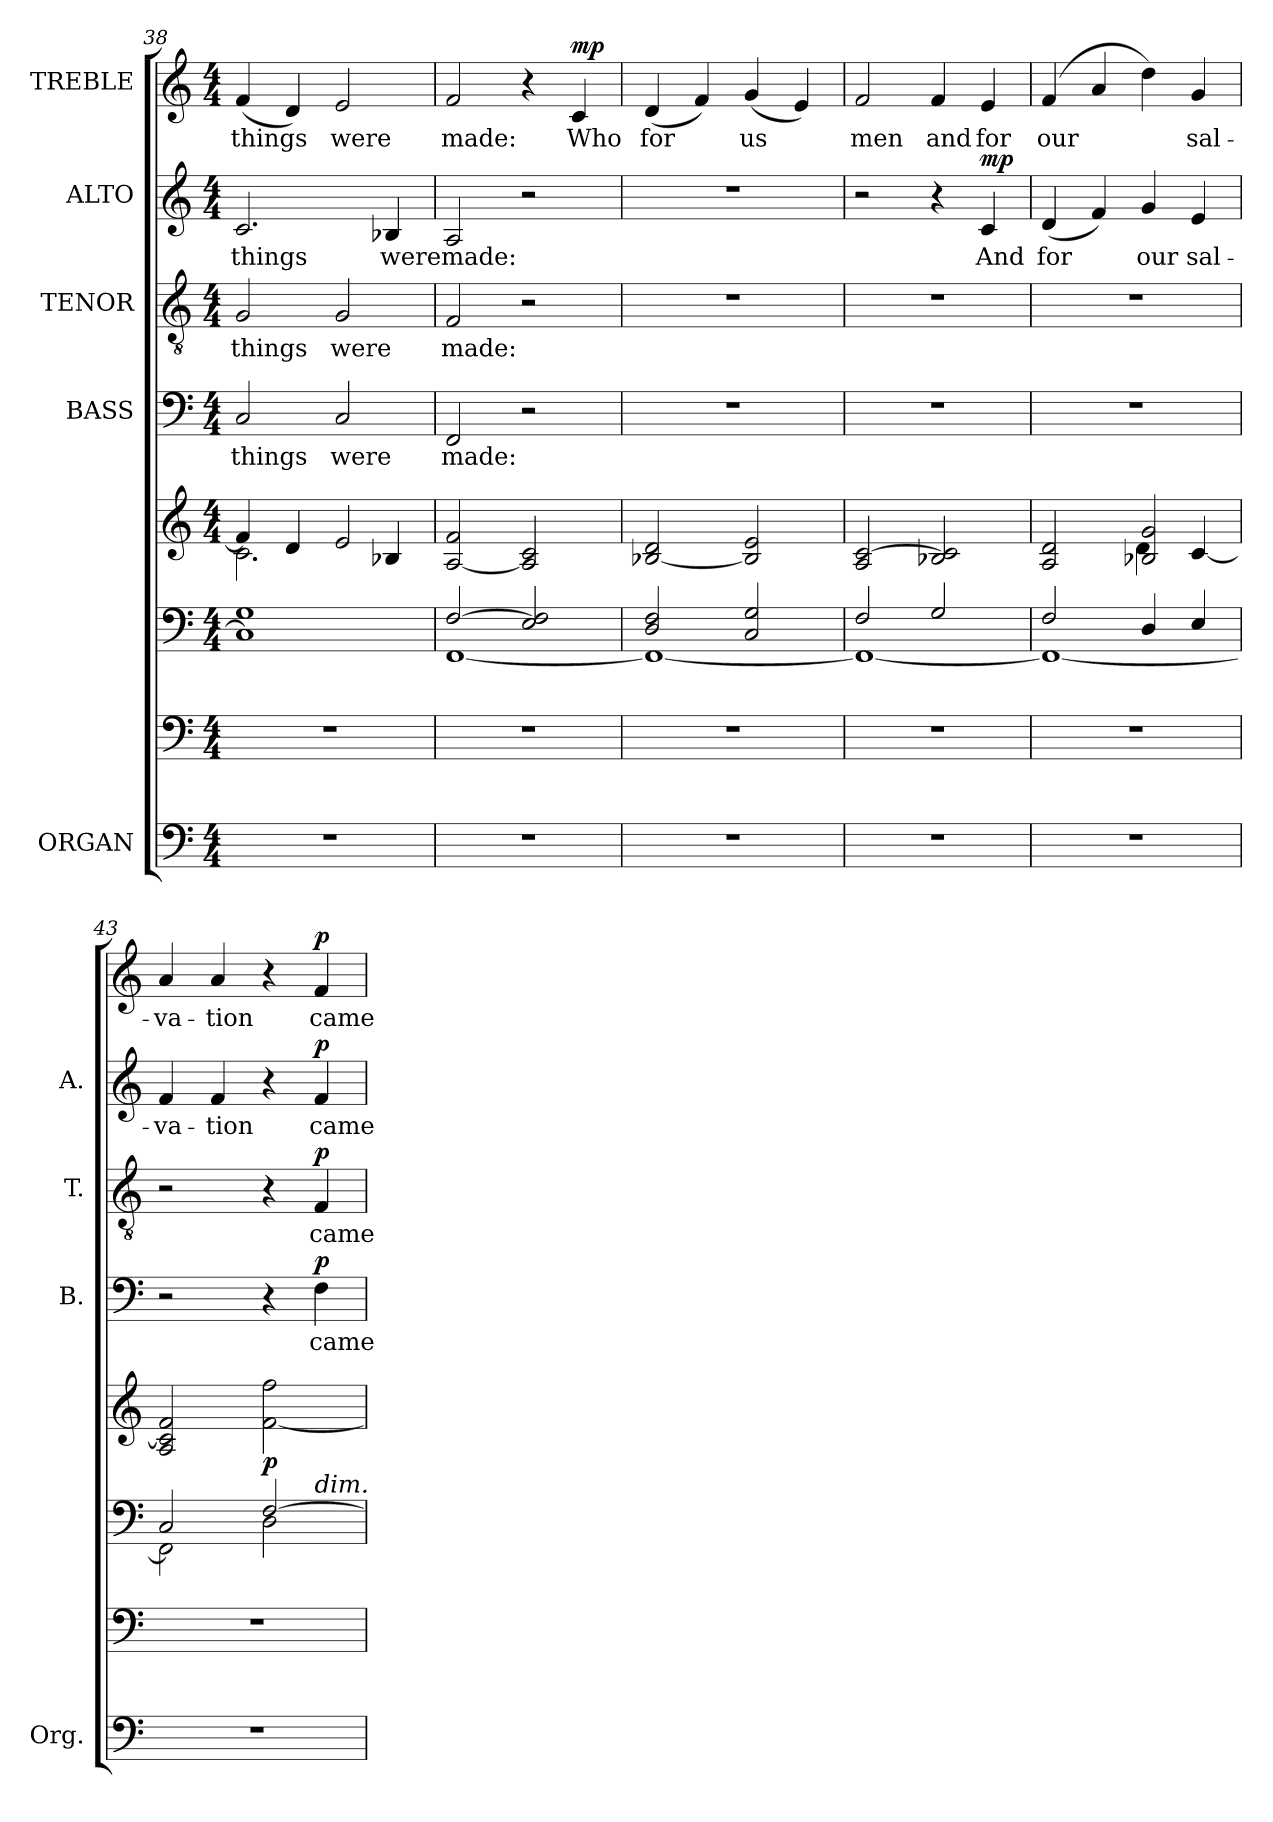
**kern	**kern	**kern	**kern	**dynam	**kern	**text	**dynam	**kern	**text	**dynam	**kern	**text	**dynam	**kern	**text	**dynam
*part5	*part5	*part5	*part5	*part5	*part4	*part4	*part4	*part3	*part3	*part3	*part2	*part2	*part2	*part1	*part1	*part1
*staff8	*staff7	*staff6	*staff5	*staff5/6/7/8	*staff4	*staff4	*staff4	*staff3	*staff3	*staff3	*staff2	*staff2	*staff2	*staff1	*staff1	*staff1
*I"ORGAN	*	*	*	*	*I"BASS	*	*	*I"TENOR	*	*	*I"ALTO	*	*	*I"TREBLE	*	*
*I'Org.	*	*	*	*	*I'B.	*	*	*I'T.	*	*	*I'A.	*	*	*	*	*
*clefF4	*clefF4	*clefF4	*clefG2	*	*clefF4	*	*	*clefGv2	*	*	*clefG2	*	*	*clefG2	*	*
*	*	*	*	*	*	*	*	*ITrd7c12	*	*	*	*	*	*	*	*
*k[]	*k[]	*k[]	*k[]	*	*k[]	*	*	*k[]	*	*	*k[]	*	*	*k[]	*	*
*C:	*C:	*C:	*C:	*	*C:	*	*	*C:	*	*	*C:	*	*	*C:	*	*
*M4/4	*M4/4	*M4/4	*M4/4	*	*M4/4	*	*	*M4/4	*	*	*M4/4	*	*	*M4/4	*	*
=38	=38	=38	=38	=38	=38	=38	=38	=38	=38	=38	=38	=38	=38	=38	=38	=38
*	*	*^	*^	*	*	*	*	*	*	*	*	*	*	*	*	*
!	!	!	!	!	!	!	!	!LO:LY:b:color=#000000	!	!	!	!	!	!	!	!	!	!
!	!	!	!	!	!	!	!	!	!	!	!LO:LY:b:color=#000000	!	!	!	!	!	!	!
!	!	!	!	!	!	!	!	!	!	!	!	!	!	!LO:LY:b:color=#000000	!	!	!	!
!	!	!	!	!	!	!	!	!	!	!	!	!	!	!	!	!	!LO:LY:b:color=#000000	!
1r	1r	1Gi	1Ci]	4fi/]	2.ci\	.	2Ci/	things	.	2GGi/	things	.	2.ci/	things	.	(4fi/	things	.
.	.	.	.	4di/	.	.	.	.	.	.	.	.	.	.	.	4di/)	.	.
!	!	!	!	!	!	!	!	!LO:LY:b:color=#000000	!	!	!	!	!	!	!	!	!	!
!	!	!	!	!	!	!	!	!	!	!	!LO:LY:b:color=#000000	!	!	!	!	!	!	!
!	!	!	!	!	!	!	!	!	!	!	!	!	!	!	!	!	!LO:LY:b:color=#000000	!
.	.	.	.	2ei/	.	.	2Ci/	were	.	2GGi/	were	.	.	.	.	2ei/	were	.
!	!	!	!	!	!	!	!	!	!	!	!	!	!	!LO:LY:b:color=#000000	!	!	!	!
.	.	.	.	.	4B-i/	.	.	.	.	.	.	.	4B-i/	were	.	.	.	.
*	*	*	*	*v	*v	*	*	*	*	*	*	*	*	*	*	*	*	*
=39	=39	=39	=39	=39	=39	=39	=39	=39	=39	=39	=39	=39	=39	=39	=39	=39	=39
*	*	*	*	*^	*	*	*	*	*	*	*	*	*	*	*	*	*
!	!	!	!	!	!	!	!	!LO:LY:b:color=#000000	!	!	!	!	!	!	!	!	!	!
*	*	*	*	*v	*v	*	*	*	*	*	*	*	*	*	*	*	*	*
*	*	*	*	*^	*	*	*	*	*	*	*	*	*	*	*	*	*
!	!	!	!	!	!	!	!	!	!	!	!LO:LY:b:color=#000000	!	!	!	!	!	!	!
*	*	*	*	*v	*v	*	*	*	*	*	*	*	*	*	*	*	*	*
*	*	*	*	*^	*	*	*	*	*	*	*	*	*	*	*	*	*
!	!	!	!	!	!	!	!	!	!	!	!	!	!	!LO:LY:b:color=#000000	!	!	!	!
*	*	*	*	*v	*v	*	*	*	*	*	*	*	*	*	*	*	*	*
*	*	*	*	*^	*	*	*	*	*	*	*	*	*	*	*	*	*
!	!	!	!	!	!	!	!	!	!	!	!	!	!	!	!	!	!LO:LY:b:color=#000000	!
*	*	*	*	*v	*v	*	*	*	*	*	*	*	*	*	*	*	*	*
1r	1r	[2Fi/	[1FFi	[2Ai/ 2fi	.	2FFi/	made:	.	2FFi/	made:	.	2Ai/	made:	.	2fi/	made:	.
.	.	2Ei/ 2Fi]	.	2Ai/] 2ci	.	2r	.	.	2r	.	.	2r	.	.	4r	.	.
!	!	!	!	!	!	!	!	!	!	!	!	!	!	!	!	!LO:LY:b:color=#000000	!
.	.	.	.	.	.	.	.	.	.	.	.	.	.	.	4ci/	Who	mp
=40	=40	=40	=40	=40	=40	=40	=40	=40	=40	=40	=40	=40	=40	=40	=40	=40	=40
!	!	!	!	!	!	!	!	!	!	!	!	!	!	!	!	!LO:LY:b:color=#000000	!
1r	1r	2Di/ 2Fi	1FFi_	[2B-i/ 2di	.	1r	.	.	1r	.	.	1r	.	.	(4di/	for	.
.	.	.	.	.	.	.	.	.	.	.	.	.	.	.	4fi/)	.	.
!	!	!	!	!	!	!	!	!	!	!	!	!	!	!	!	!LO:LY:b:color=#000000	!
.	.	2Ci/ 2Gi	.	2B-i/] 2ei	.	.	.	.	.	.	.	.	.	.	(4gi/	us	.
.	.	.	.	.	.	.	.	.	.	.	.	.	.	.	4ei/)	.	.
=41	=41	=41	=41	=41	=41	=41	=41	=41	=41	=41	=41	=41	=41	=41	=41	=41	=41
!	!	!	!	!	!	!	!	!	!	!	!	!	!	!	!	!LO:LY:b:color=#000000	!
1r	1r	2Fi/	1FFi_	2Ai/ [2ci	.	1r	.	.	1r	.	.	2r	.	.	2fi/	men	.
!	!	!	!	!	!	!	!	!	!	!	!	!	!	!	!	!LO:LY:b:color=#000000	!
.	.	2Gi/	.	2B-i/ 2ci]	.	.	.	.	.	.	.	4r	.	.	4fi/	and	.
!	!	!	!	!	!	!	!	!	!	!	!	!	!LO:LY:b:color=#000000	!	!	!	!
!	!	!	!	!	!	!	!	!	!	!	!	!	!	!	!	!LO:LY:b:color=#000000	!
.	.	.	.	.	.	.	.	.	.	.	.	4ci/	And	mp	4ei/	for	.
=42	=42	=42	=42	=42	=42	=42	=42	=42	=42	=42	=42	=42	=42	=42	=42	=42	=42
*	*	*	*	*^	*	*	*	*	*	*	*	*	*	*	*	*	*
!	!	!	!	!	!	!	!	!	!	!	!	!	!	!LO:LY:b:color=#000000	!	!	!	!
!	!	!	!	!	!	!	!	!	!	!	!	!	!	!	!	!	!LO:LY:b:color=#000000	!
1r	1r	2Fi/	1FFi_	2Ai/ 2di	2ryy	.	1r	.	.	1r	.	.	(4di/	for	.	(4fi/	our	.
.	.	.	.	.	.	.	.	.	.	.	.	.	4fi/)	.	.	4ai/	.	.
!	!	!	!	!	!	!	!	!	!	!	!	!	!	!LO:LY:b:color=#000000	!	!	!	!
.	.	4Di/	.	2B-i/ 2gi	4di\	.	.	.	.	.	.	.	4gi/	our	.	4ddi\)	.	.
!	!	!	!	!	!	!	!	!	!	!	!	!	!	!LO:LY:b:color=#000000	!	!	!	!
!	!	!	!	!	!	!	!	!	!	!	!	!	!	!	!	!	!LO:LY:b:color=#000000	!
.	.	4Ei/	.	.	[4ci/	.	.	.	.	.	.	.	4ei/	sal-	.	4gi/	sal-	.
*	*	*	*	*v	*v	*	*	*	*	*	*	*	*	*	*	*	*	*
!!LO:PB:g=z
=43	=43	=43	=43	=43	=43	=43	=43	=43	=43	=43	=43	=43	=43	=43	=43	=43	=43
*	*	*	*	*^	*	*	*	*	*	*	*	*	*	*	*	*	*
!	!	!	!	!	!	!	!	!	!	!	!	!	!	!LO:LY:b:color=#000000	!	!	!	!
*	*	*	*	*v	*v	*	*	*	*	*	*	*	*	*	*	*	*	*
*	*	*	*	*^	*	*	*	*	*	*	*	*	*	*	*	*	*
!	!	!	!	!	!	!	!	!	!	!	!	!	!	!	!	!	!LO:LY:b:color=#000000	!
*	*	*	*^	*v	*v	*	*	*	*	*	*	*	*	*	*	*	*	*
1r	1r	2Ci/	2FFi\]	2.ryy	2Ai/ 2ci] 2fi	.	2r	.	.	2r	.	.	4fi/	-va-	.	4ai/	-va-	.
!	!	!	!	!	!	!	!	!	!	!	!	!	!	!LO:LY:b:color=#000000	!	!	!	!
!	!	!	!	!	!	!	!	!	!	!	!	!	!	!	!	!	!LO:LY:b:color=#000000	!
.	.	.	.	.	.	.	.	.	.	.	.	.	4fi/	-tion	.	4ai/	-tion	.
.	.	[2Fi/	2Di\	.	[2fi\ 2ffi	p	4r	.	.	4r	.	.	4r	.	.	4r	.	.
!	!	!	!	!	!	!	!	!LO:LY:b:color=#000000	!	!	!	!	!	!	!	!	!	!
!	!	!	!	!	!	!	!	!	!	!	!LO:LY:b:color=#000000	!	!	!	!	!	!	!
!	!	!	!	!	!	!	!	!	!	!	!	!	!	!LO:LY:b:color=#000000	!	!	!	!
!	!	!	!	!LO:TX:a:i:t=dim.	!	!	!	!	!	!	!	!	!	!	!	!	!	!
!	!	!	!	!	!	!	!	!	!	!	!	!	!	!	!	!	!LO:LY:b:color=#000000	!
.	.	.	.	4ryy	.	.	4Fi\	came	p	4FFi/	came	p	4fi/	came	p	4fi/	came	p
*	*	*v	*v	*v	*	*	*	*	*	*	*	*	*	*	*	*	*	*
=	=	=	=	=	=	=	=	=	=	=	=	=	=	=	=	=
*-	*-	*-	*-	*-	*-	*-	*-	*-	*-	*-	*-	*-	*-	*-	*-	*-
